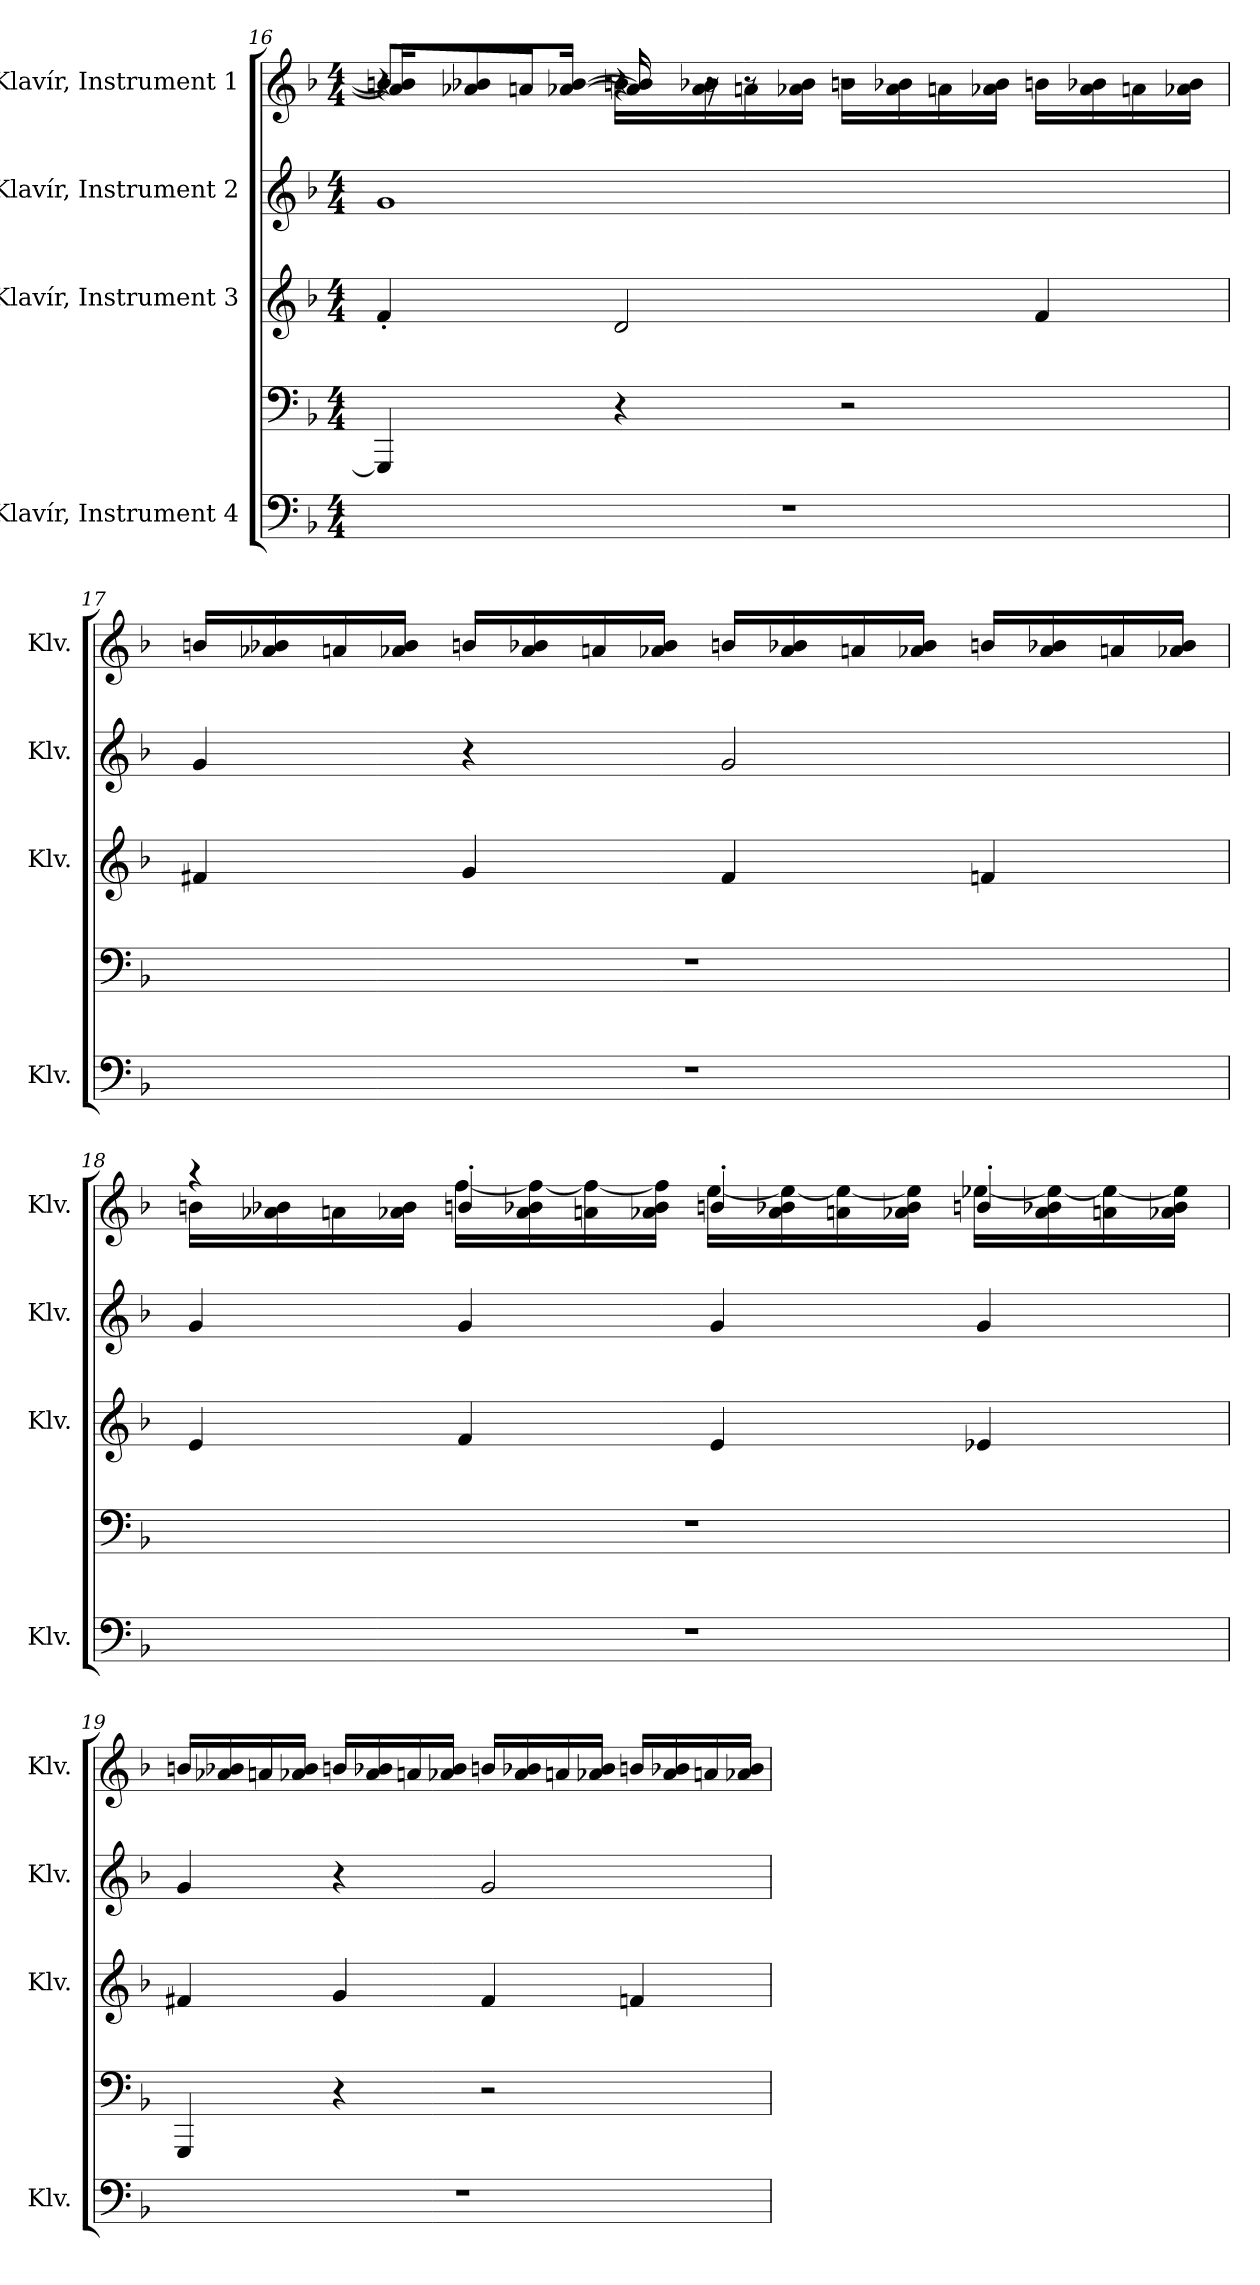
**kern	**kern	**kern	**kern	**kern
*part4	*part4	*part3	*part2	*part1
*staff5	*staff4	*staff3	*staff2	*staff1
*I"Klavír, Instrument  4	*	*I"Klavír, Instrument  3	*I"Klavír, Instrument  2	*I"Klavír, Instrument  1
*I'Klv.	*	*I'Klv.	*I'Klv.	*I'Klv.
!!LO:LB:g=z
*clefF4	*clefF4	*clefG2	*clefG2	*clefG2
*k[b-]	*k[b-]	*k[b-]	*k[b-]	*k[b-]
*M4/4	*M4/4	*M4/4	*M4/4	*M4/4
=16	=16	=16	=16	=16
*	*	*	*	*^
*	*	*	*	*	*^
1r	4GGG/]	4f'/	1g	8bn/L	4r	16a-/] 16b-/]KL
.	.	.	.	.	.	8a-X/ 8b-X/
.	.	.	.	8an/J	.	.
.	.	.	.	.	.	[16a-X/ [16b-/Jk
.	4r	2d/	.	4r	16bn\LL	16a-/] 16b-/]
.	.	.	.	.	16a-\ 16b-X\	16r
.	.	.	.	.	16an\	8r
.	.	.	.	.	16a-X\ 16b-\JJ	.
.	2r	.	.	2r	16bn\LL	2r
.	.	.	.	.	16a-\ 16b-X\	.
.	.	.	.	.	16an\	.
.	.	.	.	.	16a-X\ 16b-\JJ	.
.	.	4f/	.	.	16bn\LL	.
.	.	.	.	.	16a-\ 16b-X\	.
.	.	.	.	.	16an\	.
.	.	.	.	.	16a-X\ 16b-\JJ	.
*	*	*	*	*v	*v	*v
!!LO:PB:g=z
=17	=17	=17	=17	=17
1r	1r	4f#X/	4g/	16bn/LL
.	.	.	.	16a-X/ 16b-X/
.	.	.	.	16an/
.	.	.	.	16a-X/ 16b-/JJ
.	.	4g/	4r	16bn/LL
.	.	.	.	16a-/ 16b-X/
.	.	.	.	16an/
.	.	.	.	16a-X/ 16b-/JJ
.	.	4f#/	2g/	16bn/LL
.	.	.	.	16a-/ 16b-X/
.	.	.	.	16an/
.	.	.	.	16a-X/ 16b-/JJ
.	.	4fn/	.	16bn/LL
.	.	.	.	16a-/ 16b-X/
.	.	.	.	16an/
.	.	.	.	16a-X/ 16b-/JJ
!!LO:LB:g=z
=18	=18	=18	=18	=18
*	*	*	*	*^
1r	1r	4e/	4g/	4r	16bn\LL
.	.	.	.	.	16a-X\ 16b-X\
.	.	.	.	.	16an\
.	.	.	.	.	16a-X\ 16b-\JJ
.	.	4f/	4g/	4bn'/	[16ff\LL
.	.	.	.	.	16a-\ 16b-X\ 16ff\_
.	.	.	.	.	16an\ 16ff\_
.	.	.	.	.	16a-X\ 16b-\ 16ff\]JJ
.	.	4e/	4g/	4bn'/	[16ee\LL
.	.	.	.	.	16a-\ 16b-X\ 16ee\_
.	.	.	.	.	16an\ 16ee\_
.	.	.	.	.	16a-X\ 16b-\ 16ee\]JJ
.	.	4e-X/	4g/	4bn'/	[16ee-X\LL
.	.	.	.	.	16a-\ 16b-X\ 16ee-\_
.	.	.	.	.	16an\ 16ee-\_
.	.	.	.	.	16a-X\ 16b-\ 16ee-\]JJ
*	*	*	*	*v	*v
!!LO:PB:g=z
=19	=19	=19	=19	=19
1r	4GGG/	4f#X/	4g/	16bn/LL
.	.	.	.	16a-X/ 16b-X/
.	.	.	.	16an/
.	.	.	.	16a-X/ 16b-/JJ
.	4r	4g/	4r	16bn/LL
.	.	.	.	16a-/ 16b-X/
.	.	.	.	16an/
.	.	.	.	16a-X/ 16b-/JJ
.	2r	4f#/	2g/	16bn/LL
.	.	.	.	16a-/ 16b-X/
.	.	.	.	16an/
.	.	.	.	16a-X/ 16b-/JJ
.	.	4fn/	.	16bn/LL
.	.	.	.	16a-/ 16b-X/
.	.	.	.	16an/
.	.	.	.	16a-X/ 16b-/JJ
=	=	=	=	=
*-	*-	*-	*-	*-
